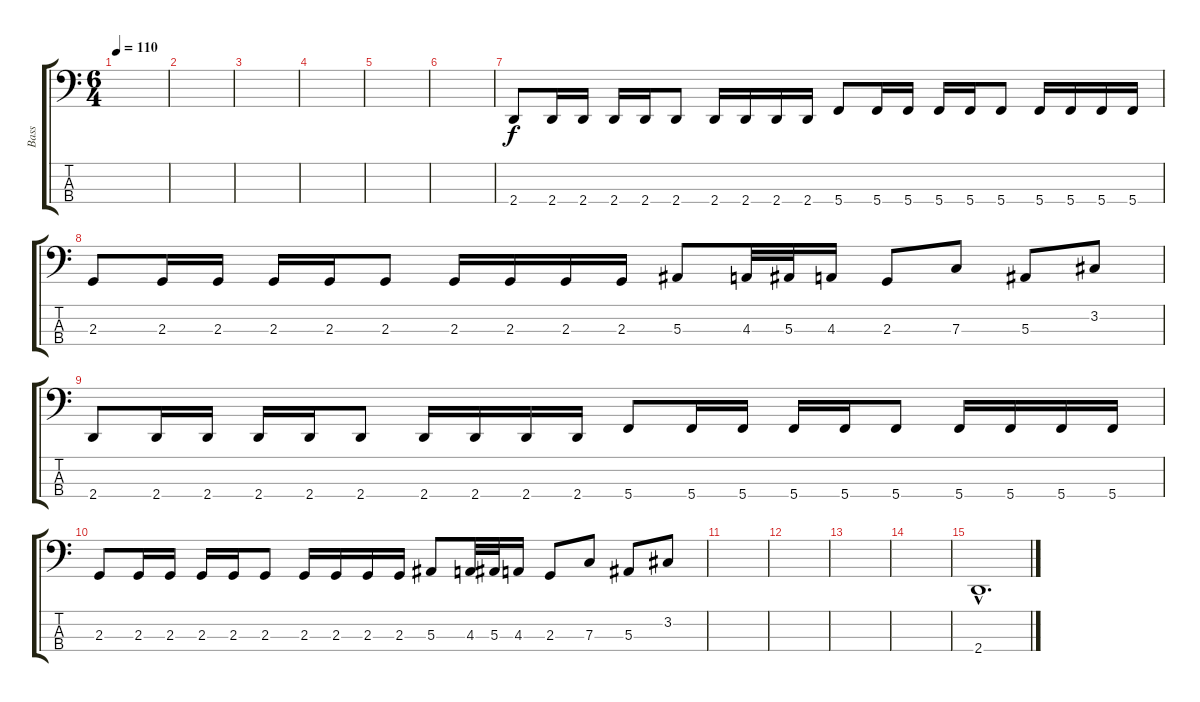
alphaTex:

\track ("Bass" "Bass") {instrument electricbasspick}
\staff {score tabs}
\tuning (Eb2 Bb1 F1 C1) {hide}
\ts (6 4)
\tempo 110
\clef f4
\ks c
|
|
|
|
|
|
2.4.8 2.4.16 2.4.16 2.4.16 2.4.16 2.4.8 2.4.16 2.4.16 2.4.16 2.4.16 5.4.8 5.4.16 5.4.16 5.4.16 5.4.16 5.4.8 5.4.16 5.4.16 5.4.16 5.4.16 |
2.3.8 2.3.16 2.3.16 2.3.16 2.3.16 2.3.8 2.3.16 2.3.16 2.3.16 2.3.16 5.3.8 4.3.32 5.3.32 4.3.16 2.3.8 7.3.8 5.3.8 3.2.8 |
2.4.8 2.4.16 2.4.16 2.4.16 2.4.16 2.4.8 2.4.16 2.4.16 2.4.16 2.4.16 5.4.8 5.4.16 5.4.16 5.4.16 5.4.16 5.4.8 5.4.16 5.4.16 5.4.16 5.4.16 |
2.3.8 2.3.16 2.3.16 2.3.16 2.3.16 2.3.8 2.3.16 2.3.16 2.3.16 2.3.16 5.3.8 4.3.32 5.3.32 4.3.16 2.3.8 7.3.8 5.3.8 3.2.8 |
|
|
|
|
2.4{hac}.1{d}
